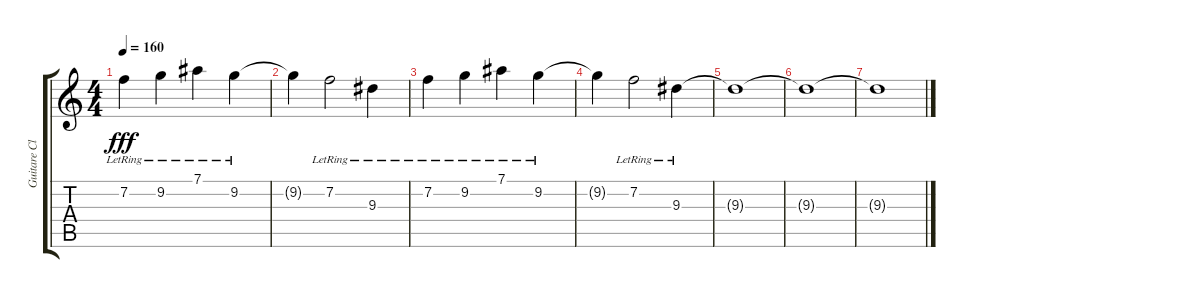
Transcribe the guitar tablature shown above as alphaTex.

\track ("Guitare Clean" "Guitare Cl") {instrument electricguitarjazz}
\staff {score tabs}
\tuning (Eb4 Bb3 Gb3 Db3 Ab2 Eb2) {hide}
\ts (4 4)
\tempo 160
\clef g2
\ks c
7.2{lr}.4{dy fff} 9.2{lr}.4 7.1{lr}.4 9.2{lr}.4 |
9.2{t}.4 7.2{lr}.2 9.3{lr}.4 |
7.2{lr}.4 9.2{lr}.4 7.1{lr}.4 9.2{lr}.4 |
9.2{t}.4 7.2{lr}.2 9.3{lr}.4 |
9.3{t}.1 |
9.3{t}.1 |
9.3{t}.1
